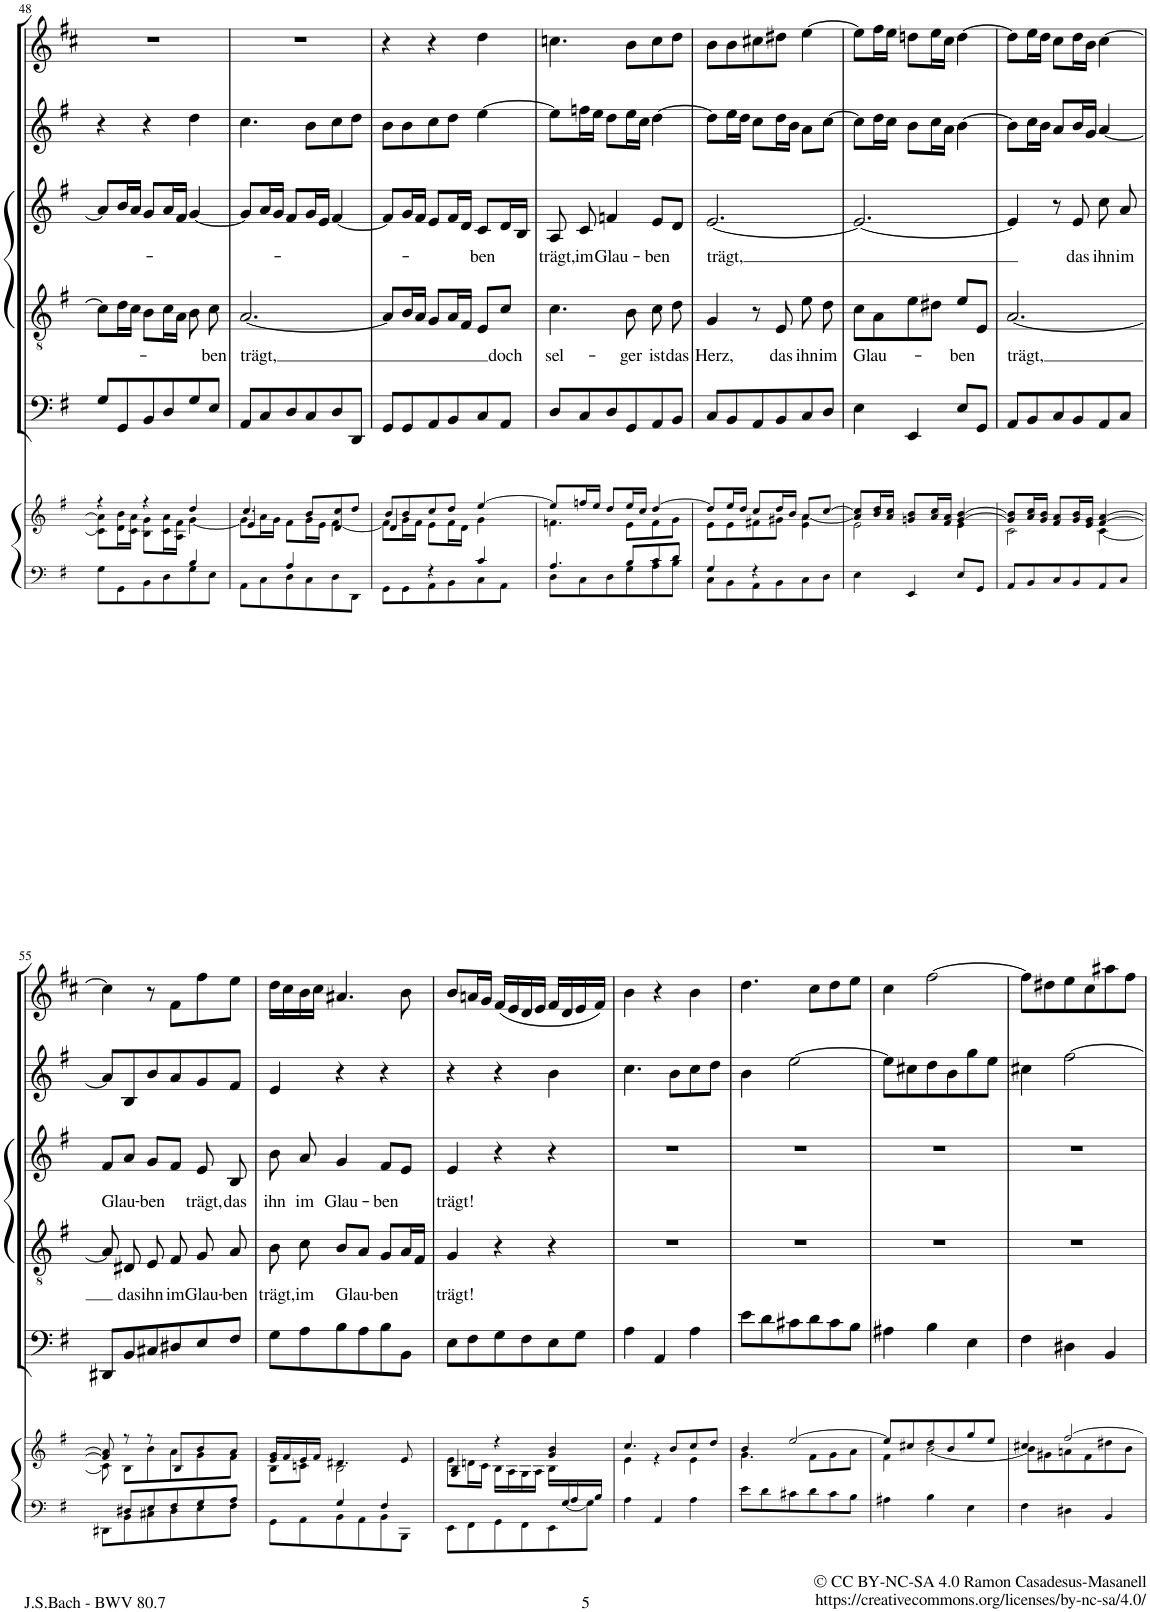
**kern	**kern	**kern	**kern	**text	**kern	**text	**kern	**kern
*part6	*part6	*part5	*part4	*part4	*part3	*part3	*part2	*part1
*staff7	*staff6	*staff5	*staff4	*staff4	*staff3	*staff3	*staff2	*staff1
*I"Piano reduction	*	*I"Continuo	*I"Tenore	*	*I"Alto	*	*I"Violino	*I"Oboe da caccia (F)
*I'Pno	*	*	*	*	*	*	*I'Vln	*
!!LO:PB:g=z
*clefF4	*clefG2	*clefF4	*clefGv2	*	*clefG2	*	*clefG2	*clefG2
*	*	*	*	*	*	*	*	*Trd4c7
*k[f#]	*k[f#]	*k[f#]	*k[f#]	*	*k[f#]	*	*k[f#]	*k[f#c#]
*M3/4	*M3/4	*M3/4	*M3/4	*	*M3/4	*	*M3/4	*M3/4
=48	=48	=48	=48	=48	=48	=48	=48	=48
*^	*^	*	*	*	*	*	*	*
2ryy	8G\L	4r	8c\] 8a\]L	8G/L	8c\L]	.	8a/L]	.	4r	2.r
.	8GG\	.	16d\ 16b\L	8GG/	16d\L	.	16b/L	.	.	.
.	.	.	16c\ 16a\JJ	.	16c\JJ	.	16a/JJ	.	.	.
.	8BB\	4r	8B\ 8g\L	8BB/	8B\L	.	8g/L	.	4r	.
.	8D\	.	16c\ 16a\L	8D/	16c\L	.	16a/L	.	.	.
.	.	.	16A\ 16f#\JJ	.	16A\JJ	.	16f#/JJ	.	.	.
4B/	8G\	4dd/	[4g\	8G/	8B\	.	[4g/	.	4dd\	.
!	!	!	!	!	!	!LO:LY:b	!	!	!	!
.	8E\J	.	.	8E/J	8c\	ben	.	.	.	.
=49	=49	=49	=49	=49	=49	=49	=49	=49	=49	=49
*	*	*	*^	*	*	*	*	*	*	*
!	!	!	!	!	!	!	!LO:LY:b	!	!	!	!
4ryy	8AA\L	4.cc/	8g\L]	4e/	8AA/L	[2.A/	trägt,	8g/L]	.	4.cc\	2.r
.	8C\	.	16a\L	.	8C/	.	.	16a/L	.	.	.
.	.	.	16g\JJ	.	.	.	.	16g/JJ	.	.	.
4A/	8D\	.	8f#\L	4ryy	8D/	.	.	8f#/L	.	.	.
.	8C\	8b/L	16g\L	.	8C/	.	.	16g/L	.	8b\L	.
.	.	.	16e\JJ	.	.	.	.	16e/JJ	.	.	.
4ryy	8D\	8cc/	[4f#\	4d/	8D/	.	.	[4f#/	.	8cc\	.
.	8DD\J	8dd/J	.	.	8DD/J	.	.	.	.	8dd\J	.
=50	=50	=50	=50	=50	=50	=50	=50	=50	=50	=50	=50
4ryy	8GG\L	8b/L	8f#\L]	4d/	8GG/L	8A/L]	.	8f#/L]	.	8b\L	4r
.	8GG\	8b/	16g\L	.	8GG/	16B/L	.	16g/L	.	8b\	.
.	.	.	16f#\JJ	.	.	16A/JJ	.	16f#/JJ	.	.	.
4r	8AA\	8cc/	8e\L	2ryy	8AA/	8G/L	.	8e/L	.	8cc\	4r
.	8BB\	8dd/J	16f#\L	.	8BB/	16A/L	.	16f#/L	.	8dd\J	.
.	.	.	16d\JJ	.	.	16F#/JJ	.	16d/JJ	.	.	.
!	!	!	!	!	!	!	!	!	!LO:LY:b	!	!
4c/	8C\	[4ee/	4g\	.	8C/	8E/L	.	8c/L	ben	[4ee\	4dd\
!	!	!	!	!	!	!	!LO:LY:b	!	!	!	!
.	8AA\J	.	.	.	8AA/J	8c/J	doch	16d/L	.	.	.
.	.	.	.	.	.	.	.	16B/JJ	.	.	.
*	*	*	*v	*v	*	*	*	*	*	*	*
=51	=51	=51	=51	=51	=51	=51	=51	=51	=51	=51
!	!	!	!	!	!	!LO:LY:b	!	!LO:LY:b	!	!
4.A/	8D\L	8ee/L]	4.fn\	8D/L	4.c\	sel-	8A/	trägt,	8ee\L]	4.ccn\
!	!	!	!	!	!	!	!	!LO:LY:b	!	!
.	8C\	16ffn/L	.	8C/	.	.	8c/	im	16ffn\L	.
.	.	16ee/JJ	.	.	.	.	.	.	16ee\JJ	.
!	!	!	!	!	!	!	!	!LO:LY:b	!	!
.	8D\	8dd/L	.	8D/	.	.	4fn/	Glau-	8dd\L	.
!	!	!	!	!	!	!LO:LY:b	!	!	!	!
8B/L	8G\	16ee/L	8e\L	8GG/	8B\	-ger	.	.	16ee\L	8b\L
.	.	16cc/JJ	.	.	.	.	.	.	16cc\JJ	.
!	!	!	!	!	!	!LO:LY:b	!	!LO:LY:b	!	!
8c/	8A\	[4dd/	8f\	8AA/	8c\	ist	8e/L	ben	[4dd\	8cc\
!	!	!	!	!	!	!LO:LY:b	!	!	!	!
8d/J	8B\J	.	8g\J	8BB/J	8d\	das	8d/J	.	.	8dd\J
=52	=52	=52	=52	=52	=52	=52	=52	=52	=52	=52
!	!	!	!	!	!	!LO:LY:b	!	!LO:LY:b	!	!
4G/	8C\L	8dd/L]	8e\L	8C/L	4G/	Herz,	[2.e/	trägt,	8dd\L]	8b\L
.	8BB\	16ee/L	8e\	8BB/	.	.	.	.	16ee\L	8b\
.	.	16dd/JJ	.	.	.	.	.	.	16dd\JJ	.
4r	8AA\	8cc/L	8f#X\	8AA/	8r	.	.	.	8cc\L	8cc#X\
!	!	!	!	!	!	!LO:LY:b	!	!	!	!
.	8BB\	16dd/L	8g#X\J	8BB/	8E/	das	.	.	16dd\L	8dd#X\J
.	.	16b/JJ	.	.	.	.	.	.	16b\JJ	.
!	!	!	!	!	!	!LO:LY:b	!	!	!	!
4ryy	8C\	8a/L	4e\ [4a\	8C/	8e\	ihn	.	.	8a\L	[4ee\
!	!	!	!	!	!	!LO:LY:b	!	!	!	!
.	8D\J	[8cc/J	.	8D/J	8d\	im	.	.	[8cc\J	.
=53	=53	=53	=53	=53	=53	=53	=53	=53	=53	=53
!	!	!	!	!	!	!LO:LY:b	!	!	!	!
*v	*v	*	*	*	*	*	*	*	*	*
4E\	8a/] 8cc/]L	2e\	4E\	8c\L	Glau-	2.e/_	.	8cc\L]	8ee\L]
.	16b/ 16dd/L	.	.	8A\	.	.	.	16dd\L	16ff#\L
.	16a/ 16cc/JJ	.	.	.	.	.	.	16cc\JJ	16ee\JJ
4EE/	8gn/ 8b/L	.	4EE/	8e\	.	.	.	8b\L	8ddn\L
.	16a/ 16cc/L	.	.	8d#X\J	.	.	.	16cc\L	16ee\L
.	16f#/ 16a/JJ	.	.	.	.	.	.	16a\JJ	16cc#\JJ
!	!	!	!	!	!LO:LY:b	!	!	!	!
8E/L	[4g/ [4b/	4e\	8E/L	8e/L	-ben	.	.	[4b\	[4dd\
8GG/J	.	.	8GG/J	8E/J	.	.	.	.	.
=54	=54	=54	=54	=54	=54	=54	=54	=54	=54
!	!	!	!	!	!LO:LY:b	!	!	!	!
8AA/L	8g/] 8b/]L	2c\	8AA/L	[2.A/	trägt,	4e/]	.	8b\L]	8dd\L]
8BB/	16a/ 16cc/L	.	8BB/	.	.	.	.	16cc\L	16ee\L
.	16g/ 16b/JJ	.	.	.	.	.	.	16b\JJ	16dd\JJ
8C/	8f#/ 8a/L	.	8C/	.	.	8r	.	8a/L	8cc#\L
!	!	!	!	!	!	!	!LO:LY:b	!	!
8BB/	16g/ 16b/L	.	8BB/	.	.	8e/	das	16b/L	16dd\L
.	16e/ 16g/JJ	.	.	.	.	.	.	16g/JJ	16b\JJ
!	!	!	!	!	!	!	!LO:LY:b	!	!
8AA/	[4f#/ [4a/	[4c\	8AA/	.	.	8cc\	ihn	[4a/	[4cc#\
!	!	!	!	!	!	!	!LO:LY:b	!	!
8C/J	.	.	8C/J	.	.	8a/	im	.	.
!!LO:LB:g=z
=55	=55	=55	=55	=55	=55	=55	=55	=55	=55
*^	*	*	*	*	*	*	*	*	*
!	!	!	!	!	!	!	!	!LO:LY:b	!	!
8ryy	8DD#X\L	8f#/] 8a/]	8c\]	8DD#X/L	8A/]	.	8f#/L	Glau-	8a/L]	4cc#\]
!	!	!	!	!	!	!LO:LY:b	!	!	!	!
8D#X/L	8BB\	8r	8B\L	8BB/	8D#X/	das	8a/J	.	8B/	.
!	!	!	!	!	!	!LO:LY:b	!	!LO:LY:b	!	!
8E/	8C#X\	8r	8b\	8C#X/	8E/	ihn	8g/L	-ben	8b/	8r
!	!	!	!	!	!	!LO:LY:b	!	!	!	!
8F#/	8D#\	8B/L	8a\	8D#X/	8F#/	im	8f#/J	.	8a/	8f#\L
!	!	!	!	!	!	!LO:LY:b	!	!LO:LY:b	!	!
8G/	8E\	8b/	8g\	8E/	8G/	Glau-	8e/	trägt,	8g/	8ff#\
!	!	!	!	!	!	!LO:LY:b	!	!LO:LY:b	!	!
8A/J	8F#\J	8a/J	8f#\J	8F#/J	8A/	ben	8B/	das	8f#/J	8ee\J
=56	=56	=56	=56	=56	=56	=56	=56	=56	=56	=56
!	!	!	!	!	!	!LO:LY:b	!	!LO:LY:b	!	!
4ryy	8GG\L	16e/ 16g/LL	8B\L	8G\L	8B\	trägt,	8b\	ihn	4e/	16dd\LL
.	.	16f#/	.	.	.	.	.	.	.	16cc#\
!	!	!	!	!	!	!LO:LY:b	!	!LO:LY:b	!	!
.	8AA\	16e/	8cn\J	8A\	8c\	im	8a/	im	.	16b\
.	.	16f#/JJ	.	.	.	.	.	.	.	16cc#\JJ
!	!	!	!	!	!	!LO:LY:b	!	!LO:LY:b	!	!
4G/	8BB\	4.d#X/	2B\	8B\	8B/L	Glau-	4g/	Glau-	4r	4.a#X/
.	8AA\	.	.	8A\	8A/J	.	.	.	.	.
!	!	!	!	!	!	!LO:LY:b	!	!LO:LY:b	!	!
4F#/	8BB\	.	.	8B\	8G/L	-ben	8f#/L	ben	4r	.
.	8BBB\J	8e/	.	8BB\J	16A/L	.	8e/J	.	.	8b\
.	.	.	.	.	16F#/JJ	.	.	.	.	.
=57	=57	=57	=57	=57	=57	=57	=57	=57	=57	=57
!	!	!	!	!	!	!LO:LY:b	!	!LO:LY:b	!	!
16ryy	8EE\L	4G/ 4B/	8e\L	8E\L	4G/	trägt!	4e/	trägt!	4r	8b/L
.	8FF#\	.	16dn\L	8F#\	.	.	.	.	.	16an/L
.	.	.	16c\JJ	.	.	.	.	.	.	16g/JJ
.	8GG\	4r	16B\LL	8G\	4r	.	4r	.	4r	(16f#/LL
.	.	.	16A\	.	.	.	.	.	.	16e/
.	8FF#\	.	16G\	8F#\	.	.	.	.	.	16d/
.	.	.	16A\JJ	.	.	.	.	.	.	16e/JJ
.	8EE\	4g/ 4b/	16B\LL	8E\	4r	.	4r	.	4b\	16f#/LL
[<16G/	.	.	8.ryy	.	.	.	.	.	.	16d/
16A/	8G\J]	.	.	8G\J	.	.	.	.	.	16e/
16B/JJ	.	.	.	.	.	.	.	.	.	16f#/JJ)
*v	*v	*	*	*	*	*	*	*	*	*
=58	=58	=58	=58	=58	=58	=58	=58	=58	=58
4A\	4.cc/	4e\	4A\	2.r	.	2.r	.	4.cc\	4b\
4AA/	.	4r	4AA/	.	.	.	.	.	4r
.	8b/L	.	.	.	.	.	.	8b\L	.
4A\	8cc/	4e\	4A\	.	.	.	.	8cc\	4b\
.	8dd/J	.	.	.	.	.	.	8dd\J	.
=59	=59	=59	=59	=59	=59	=59	=59	=59	=59
8e\L	4b/	4.g\	8e\L	2.r	.	2.r	.	4b\	4.dd\
8d\	.	.	8d\	.	.	.	.	.	.
8c#X\	[2ee/	.	8c#X\	.	.	.	.	[2ee\	.
8d\	.	8f#\L	8d\	.	.	.	.	.	8cc#\L
8c#\	.	8g\	8c#\	.	.	.	.	.	8dd\
8B\J	.	8a\J	8B\J	.	.	.	.	.	8ee\J
=60	=60	=60	=60	=60	=60	=60	=60	=60	=60
4A#X\	8ee/L]	4f#\	4A#X\	2.r	.	2.r	.	8ee\L]	4cc#\
.	8cc#X/	.	.	.	.	.	.	8cc#X\	.
4B\	8dd/	[2b\	4B\	.	.	.	.	8dd\	[2ff#\
.	8b/	.	.	.	.	.	.	8b\	.
4E\	8gg/	.	4E\	.	.	.	.	8gg\	.
.	8ee/J	.	.	.	.	.	.	8ee\J	.
=61	=61	=61	=61	=61	=61	=61	=61	=61	=61
4F#\	4cc#X/	8b\L]	4F#\	2.r	.	2.r	.	4cc#X\	8ff#\L]
.	.	8g#X\	.	.	.	.	.	.	8dd#X\
4D#X\	[2ff#/	8an\	4D#X\	.	.	.	.	[2ff#\	8ee\
.	.	8f#\	.	.	.	.	.	.	8cc#\
4BB/	.	8dd#X\	4BB/	.	.	.	.	.	8aa#X\
.	.	8b\J	.	.	.	.	.	.	8ff#\J
*	*v	*v	*	*	*	*	*	*	*
=	=	=	=	=	=	=	=	=
*-	*-	*-	*-	*-	*-	*-	*-	*-
